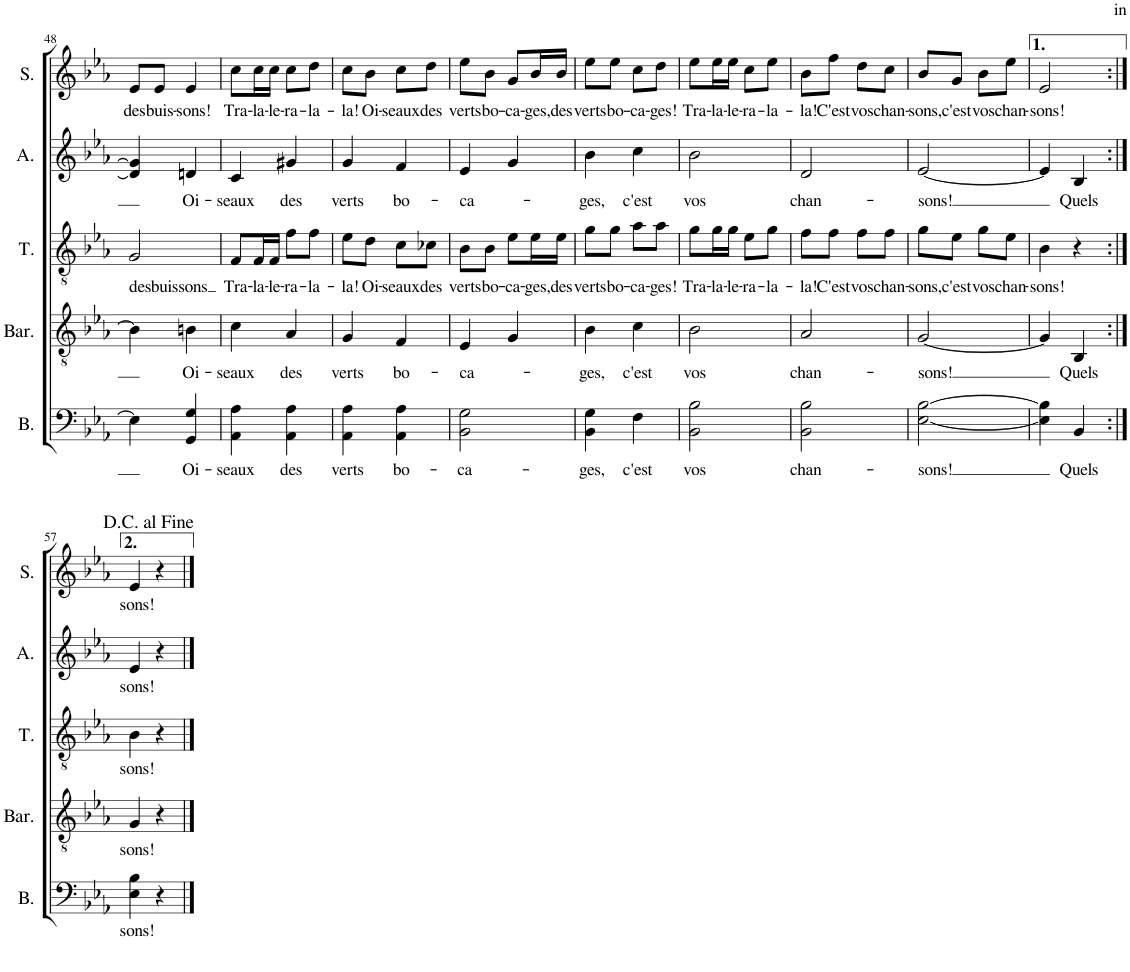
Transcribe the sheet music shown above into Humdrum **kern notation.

**kern	**text	**kern	**text	**kern	**text	**kern	**text	**kern	**text
*part5	*part5	*part4	*part4	*part3	*part3	*part2	*part2	*part1	*part1
*staff5	*staff5	*staff4	*staff4	*staff3	*staff3	*staff2	*staff2	*staff1	*staff1
*I"Bass	*	*I"Baritone	*	*I"Tenor	*	*I"Alto	*	*I"Soprano	*
*I'B.	*	*I'Bar.	*	*I'T.	*	*I'A.	*	*I'S.	*
!!LO:PB:g=z
*clefF4	*	*clefGv2	*	*clefGv2	*	*clefG2	*	*clefG2	*
*k[b-e-a-]	*	*k[b-e-a-]	*	*k[b-e-a-]	*	*k[b-e-a-]	*	*k[b-e-a-]	*
*M2/4	*	*M2/4	*	*M2/4	*	*M2/4	*	*M2/4	*
=48	=48	=48	=48	=48	=48	=48	=48	=48	=48
!	!	!	!	!	!LO:LY:b	!	!	!	!LO:LY:b
4E-\]	.	4B-\]	.	2G/	desbuissons	4d/] 4g/]	.	8e-/L	des
!	!	!	!	!	!	!	!	!	!LO:LY:b
.	.	.	.	.	.	.	.	8e-/J	buis-
!	!LO:LY:b	!	!LO:LY:b	!	!	!	!LO:LY:b	!	!LO:LY:b
4GG/ 4G/	Oi-	4Bn\	Oi-	.	.	4dn/	Oi-	4e-/	-sons!
=49	=49	=49	=49	=49	=49	=49	=49	=49	=49
!	!LO:LY:b	!	!LO:LY:b	!	!LO:LY:b	!	!LO:LY:b	!	!LO:LY:b
4AA-\ 4A-\	-seaux	4c\	-seaux	8F/L	Tra-	4c/	-seaux	8cc\L	Tra-
!	!	!	!	!	!LO:LY:b	!	!	!	!LO:LY:b
.	.	.	.	16F/L	-la-	.	.	16cc\L	-la-
!	!	!	!	!	!LO:LY:b	!	!	!	!LO:LY:b
.	.	.	.	16F/JJ	-le-	.	.	16cc\JJ	-le-
!	!LO:LY:b	!	!LO:LY:b	!	!LO:LY:b	!	!LO:LY:b	!	!LO:LY:b
4AA-\ 4A-\	des	4A-/	des	8f\L	-ra-	4g#X/	des	8cc\L	-ra-
!	!	!	!	!	!LO:LY:b	!	!	!	!LO:LY:b
.	.	.	.	8f\J	-la-	.	.	8dd\J	-la-
=50	=50	=50	=50	=50	=50	=50	=50	=50	=50
!	!LO:LY:b	!	!LO:LY:b	!	!LO:LY:b	!	!LO:LY:b	!	!LO:LY:b
4AA-\ 4A-\	verts	4G/	verts	8e-\L	-la!	4g/	verts	8cc\L	-la!
!	!	!	!	!	!LO:LY:b	!	!	!	!LO:LY:b
.	.	.	.	8d\J	Oi-	.	.	8b-\J	Oi-
!	!LO:LY:b	!	!LO:LY:b	!	!LO:LY:b	!	!LO:LY:b	!	!LO:LY:b
4AA-\ 4A-\	bo-	4F/	bo-	8c\L	-seaux	4f/	bo-	8cc\L	-seaux
!	!	!	!	!	!LO:LY:b	!	!	!	!LO:LY:b
.	.	.	.	8c-X\J	des	.	.	8dd\J	des
=51	=51	=51	=51	=51	=51	=51	=51	=51	=51
!	!LO:LY:b	!	!LO:LY:b	!	!LO:LY:b	!	!LO:LY:b	!	!LO:LY:b
2BB-\ 2G\	-ca-	4E-/	-ca-	8B-\L	verts	4e-/	-ca-	8ee-\L	verts
!	!	!	!	!	!LO:LY:b	!	!	!	!LO:LY:b
.	.	.	.	8B-\J	bo-	.	.	8b-\J	bo-
!	!	!	!	!	!LO:LY:b	!	!	!	!LO:LY:b
.	.	4G/	.	8e-\L	-ca-	4g/	.	8g/L	-ca-
!	!	!	!	!	!LO:LY:b	!	!	!	!LO:LY:b
.	.	.	.	16e-\L	-ges,	.	.	16b-/L	-ges,
!	!	!	!	!	!LO:LY:b	!	!	!	!LO:LY:b
.	.	.	.	16e-\JJ	des	.	.	16b-/JJ	des
=52	=52	=52	=52	=52	=52	=52	=52	=52	=52
!	!LO:LY:b	!	!LO:LY:b	!	!LO:LY:b	!	!LO:LY:b	!	!LO:LY:b
4BB-\ 4G\	-ges,	4B-\	-ges,	8g\L	verts	4b-\	-ges,	8ee-\L	verts
!	!	!	!	!	!LO:LY:b	!	!	!	!LO:LY:b
.	.	.	.	8g\J	bo-	.	.	8ee-\J	bo-
!	!LO:LY:b	!	!LO:LY:b	!	!LO:LY:b	!	!LO:LY:b	!	!LO:LY:b
4F\	c'est	4c\	c'est	8a-\L	-ca-	4cc\	c'est	8cc\L	-ca-
!	!	!	!	!	!LO:LY:b	!	!	!	!LO:LY:b
.	.	.	.	8a-\J	-ges!	.	.	8dd\J	-ges!
=53	=53	=53	=53	=53	=53	=53	=53	=53	=53
!	!LO:LY:b	!	!LO:LY:b	!	!LO:LY:b	!	!LO:LY:b	!	!LO:LY:b
2BB-\ 2B-\	vos	2B-\	vos	8g\L	Tra-	2b-\	vos	8ee-\L	Tra-
!	!	!	!	!	!LO:LY:b	!	!	!	!LO:LY:b
.	.	.	.	16g\L	-la-	.	.	16ee-\L	-la-
!	!	!	!	!	!LO:LY:b	!	!	!	!LO:LY:b
.	.	.	.	16g\JJ	-le-	.	.	16ee-\JJ	-le-
!	!	!	!	!	!LO:LY:b	!	!	!	!LO:LY:b
.	.	.	.	8e-\L	-ra-	.	.	8cc\L	-ra-
!	!	!	!	!	!LO:LY:b	!	!	!	!LO:LY:b
.	.	.	.	8g\J	-la-	.	.	8ee-\J	-la-
=54	=54	=54	=54	=54	=54	=54	=54	=54	=54
!	!LO:LY:b	!	!LO:LY:b	!	!LO:LY:b	!	!LO:LY:b	!	!LO:LY:b
2BB-\ 2B-\	chan-	2A-/	chan-	8f\L	-la!	2d/	chan-	8b-\L	-la!
!	!	!	!	!	!LO:LY:b	!	!	!	!LO:LY:b
.	.	.	.	8f\J	C'est	.	.	8ff\J	C'est
!	!	!	!	!	!LO:LY:b	!	!	!	!LO:LY:b
.	.	.	.	8f\L	vos	.	.	8dd\L	vos
!	!	!	!	!	!LO:LY:b	!	!	!	!LO:LY:b
.	.	.	.	8f\J	chan-	.	.	8cc\J	chan-
=55	=55	=55	=55	=55	=55	=55	=55	=55	=55
!	!LO:LY:b	!	!LO:LY:b	!	!LO:LY:b	!	!LO:LY:b	!	!LO:LY:b
[2E-\ [2B-\	-sons!	[2G/	-sons!	8g\L	-sons,	[2e-/	-sons!	8b-/L	-sons,
!	!	!	!	!	!LO:LY:b	!	!	!	!LO:LY:b
.	.	.	.	8e-\J	c'est	.	.	8g/J	c'est
!	!	!	!	!	!LO:LY:b	!	!	!	!LO:LY:b
.	.	.	.	8g\L	vos	.	.	8b-\L	vos
!	!	!	!	!	!LO:LY:b	!	!	!	!LO:LY:b
.	.	.	.	8e-\J	chan-	.	.	8ee-\J	chan-
=56	=56	=56	=56	=56	=56	=56	=56	=56	=56
!	!	!	!	!	!LO:LY:b	!	!	!	!LO:LY:b
4E-\] 4B-\]	.	4G/]	.	4B-\	-sons!	4e-/]	.	2e-/	-sons!
!	!LO:LY:b	!	!LO:LY:b	!	!	!	!LO:LY:b	!	!
4BB-/	Quels	4BB-/	Quels	4r	.	4B-/	Quels	.	.
!!LO:LB:g=z
=57:|!	=57:|!	=57:|!	=57:|!	=57:|!	=57:|!	=57:|!	=57:|!	=57:|!	=57:|!
!	!LO:LY:b	!	!LO:LY:b	!	!LO:LY:b	!	!LO:LY:b	!	!LO:LY:b
4E-\ 4B-\	sons!	4G/	sons!	4B-\	sons!	4e-/	sons!	4e-/	sons!
4r	.	4r	.	4r	.	4r	.	4r	.
==	==	==	==	==	==	==	==	==	==
*-	*-	*-	*-	*-	*-	*-	*-	*-	*-
